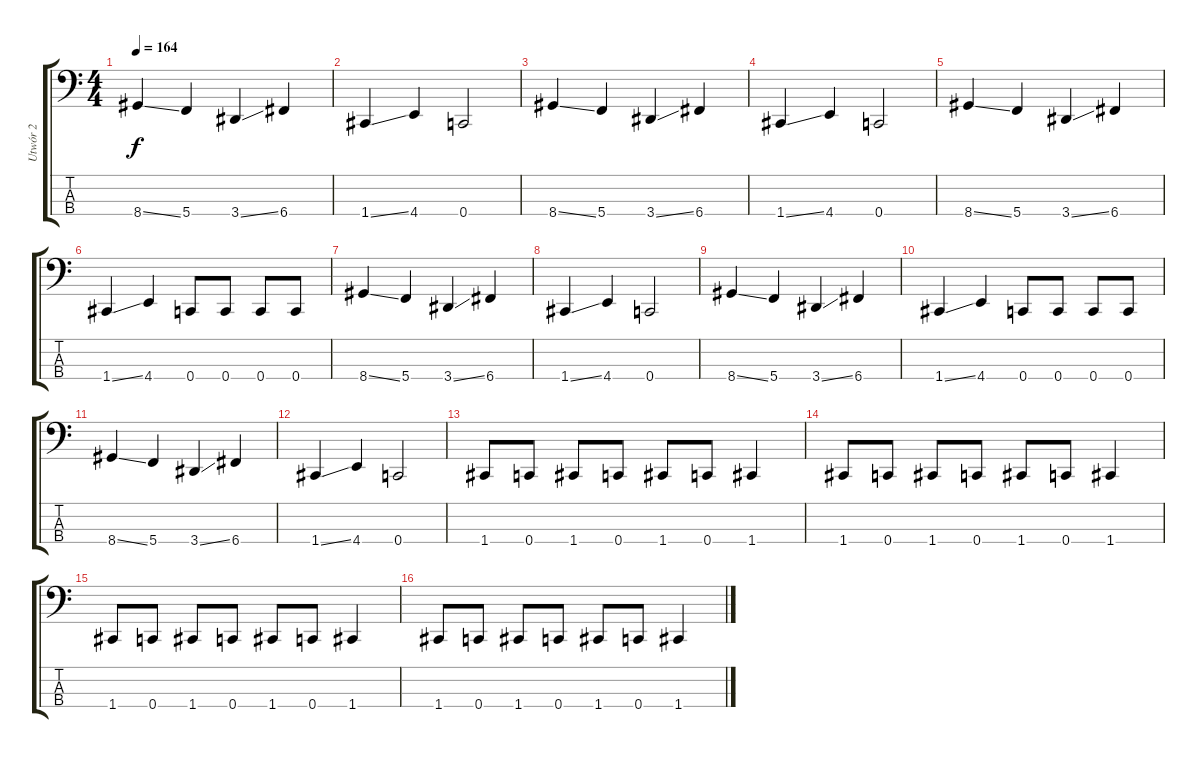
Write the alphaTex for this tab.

\track ("Utwór 2" "Utwór 2") {instrument electricbasspick}
\staff {score tabs}
\tuning (F2 C2 G1 C1) {hide}
\ts (4 4)
\tempo 164
\clef f4
\ks c
8.4{ss}.4{dy f} 5.4.4 3.4{ss}.4 6.4.4 |
1.4{ss}.4 4.4.4 0.4.2 |
8.4{ss}.4 5.4.4 3.4{ss}.4 6.4.4 |
1.4{ss}.4 4.4.4 0.4.2 |
8.4{ss}.4 5.4.4 3.4{ss}.4 6.4.4 |
1.4{ss}.4 4.4.4 0.4.8 0.4.8 0.4.8 0.4.8 |
8.4{ss}.4 5.4.4 3.4{ss}.4 6.4.4 |
1.4{ss}.4 4.4.4 0.4.2 |
8.4{ss}.4 5.4.4 3.4{ss}.4 6.4.4 |
1.4{ss}.4 4.4.4 0.4.8 0.4.8 0.4.8 0.4.8 |
8.4{ss}.4 5.4.4 3.4{ss}.4 6.4.4 |
1.4{ss}.4 4.4.4 0.4.2 |
1.4.8 0.4.8 1.4.8 0.4.8 1.4.8 0.4.8 1.4.4 |
1.4.8 0.4.8 1.4.8 0.4.8 1.4.8 0.4.8 1.4.4 |
1.4.8 0.4.8 1.4.8 0.4.8 1.4.8 0.4.8 1.4.4 |
1.4.8 0.4.8 1.4.8 0.4.8 1.4.8 0.4.8 1.4.4
